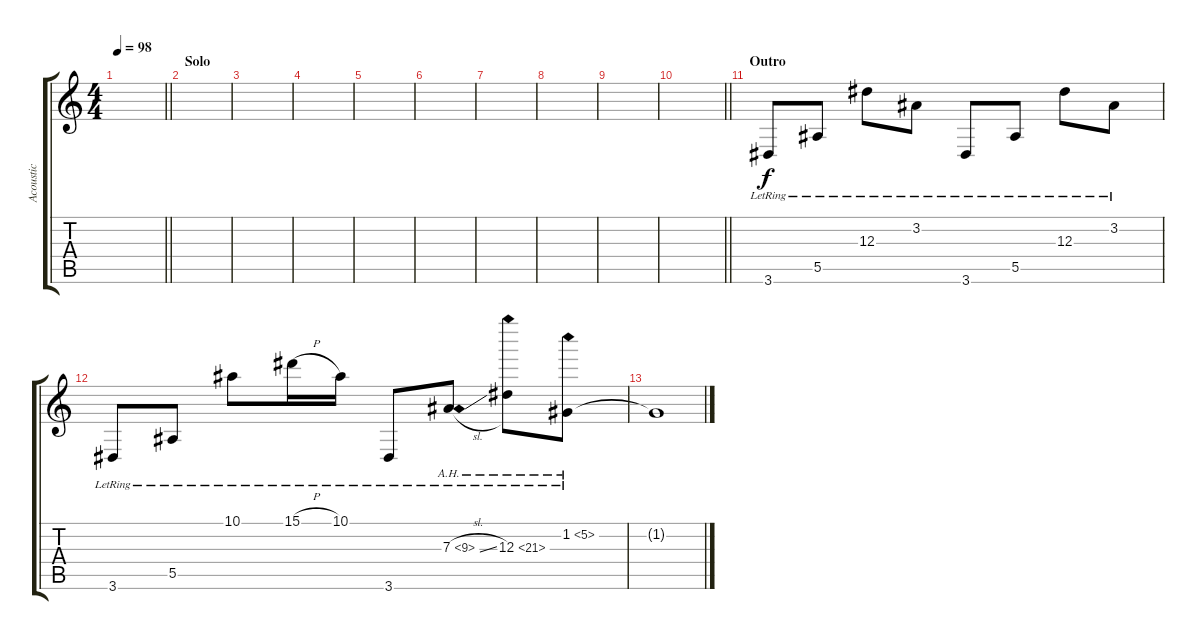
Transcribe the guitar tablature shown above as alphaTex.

\track ("Acoustic" "Acoustic") {instrument acousticguitarsteel}
\staff {score tabs}
\tuning (C4 G3 Eb3 Bb2 F2 C2) {hide}
\ts (4 4)
\tempo 98
\clef g2
\barLineRight lightlight
\ks c
|
\section ("" "Solo")
|
|
|
|
|
|
|
|
\barLineRight lightlight
|
\section ("" "Outro")
3.6{lr}.8 5.5{lr}.8 12.3{lr}.8 3.2{lr}.8 3.6{lr}.8 5.5{lr}.8 12.3{lr}.8 3.2{lr}.8 |
3.6{lr}.8 5.5{lr}.8 10.1{lr}.8 15.1{h lr}.16 10.1{lr}.16 3.6{lr}.8 7.3{ah 2 sl lr}.8 12.3{ah 9 lr}.8 1.2{ah 4 lr}.8 |
1.2{t}.1
